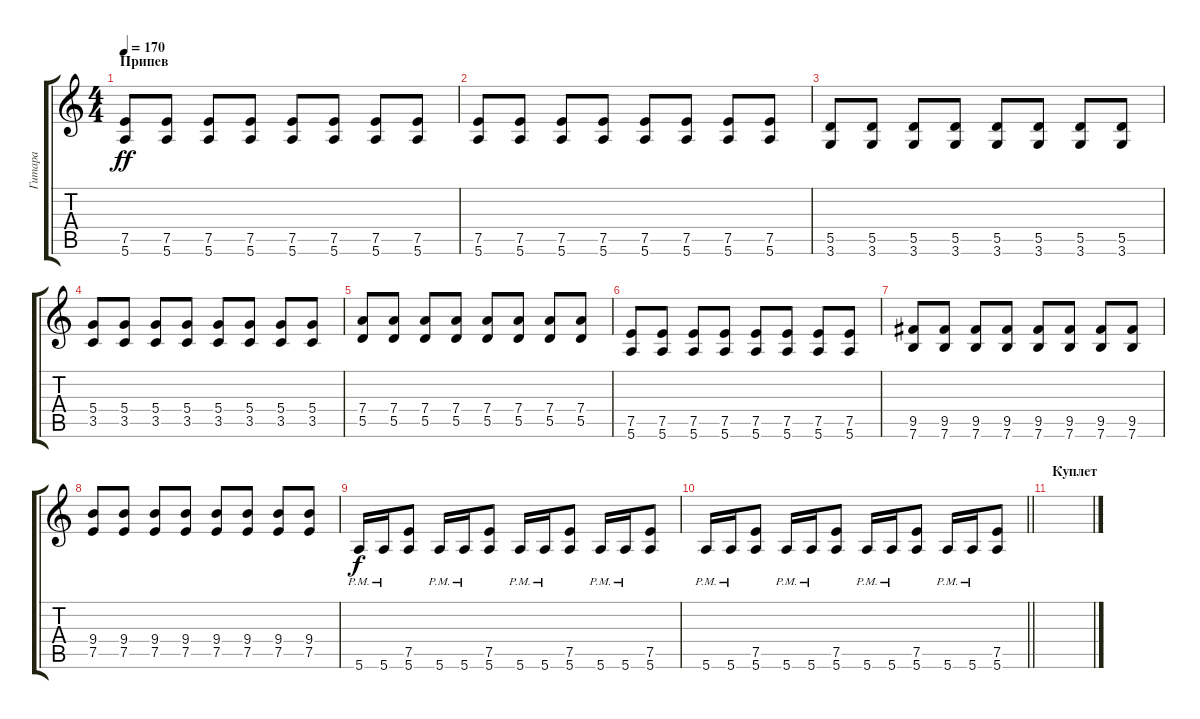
\track ("Гитара" "Гитара") {instrument distortionguitar}
\staff {score tabs}
\tuning (E4 B3 G3 D3 A2 E2) {hide}
\ts (4 4)
\section ("" "Припев")
\tempo 170
\clef g2
\ks c
(7.5 5.6).8{dy ff} (7.5 5.6).8 (7.5 5.6).8 (7.5 5.6).8 (7.5 5.6).8 (7.5 5.6).8 (7.5 5.6).8 (7.5 5.6).8 |
(7.5 5.6).8 (7.5 5.6).8 (7.5 5.6).8 (7.5 5.6).8 (7.5 5.6).8 (7.5 5.6).8 (7.5 5.6).8 (7.5 5.6).8 |
(5.5 3.6).8 (5.5 3.6).8 (5.5 3.6).8 (5.5 3.6).8 (5.5 3.6).8 (5.5 3.6).8 (5.5 3.6).8 (5.5 3.6).8 |
(5.4 3.5).8 (5.4 3.5).8 (5.4 3.5).8 (5.4 3.5).8 (5.4 3.5).8 (5.4 3.5).8 (5.4 3.5).8 (5.4 3.5).8 |
(7.4 5.5).8 (7.4 5.5).8 (7.4 5.5).8 (7.4 5.5).8 (7.4 5.5).8 (7.4 5.5).8 (7.4 5.5).8 (7.4 5.5).8 |
(7.5 5.6).8 (7.5 5.6).8 (7.5 5.6).8 (7.5 5.6).8 (7.5 5.6).8 (7.5 5.6).8 (7.5 5.6).8 (7.5 5.6).8 |
(9.5 7.6).8 (9.5 7.6).8 (9.5 7.6).8 (9.5 7.6).8 (9.5 7.6).8 (9.5 7.6).8 (9.5 7.6).8 (9.5 7.6).8 |
(9.4 7.5).8 (9.4 7.5).8 (9.4 7.5).8 (9.4 7.5).8 (9.4 7.5).8 (9.4 7.5).8 (9.4 7.5).8 (9.4 7.5).8 |
5.6{pm}.16{dy f} 5.6{pm}.16 (7.5 5.6).8 5.6{pm}.16 5.6{pm}.16 (7.5 5.6).8 5.6{pm}.16 5.6{pm}.16 (7.5 5.6).8 5.6{pm}.16 5.6{pm}.16 (7.5 5.6).8 |
\barLineRight lightlight
5.6{pm}.16 5.6{pm}.16 (7.5 5.6).8 5.6{pm}.16 5.6{pm}.16 (7.5 5.6).8 5.6{pm}.16 5.6{pm}.16 (7.5 5.6).8 5.6{pm}.16 5.6{pm}.16 (7.5 5.6).8 |
\section ("" "Куплет")
